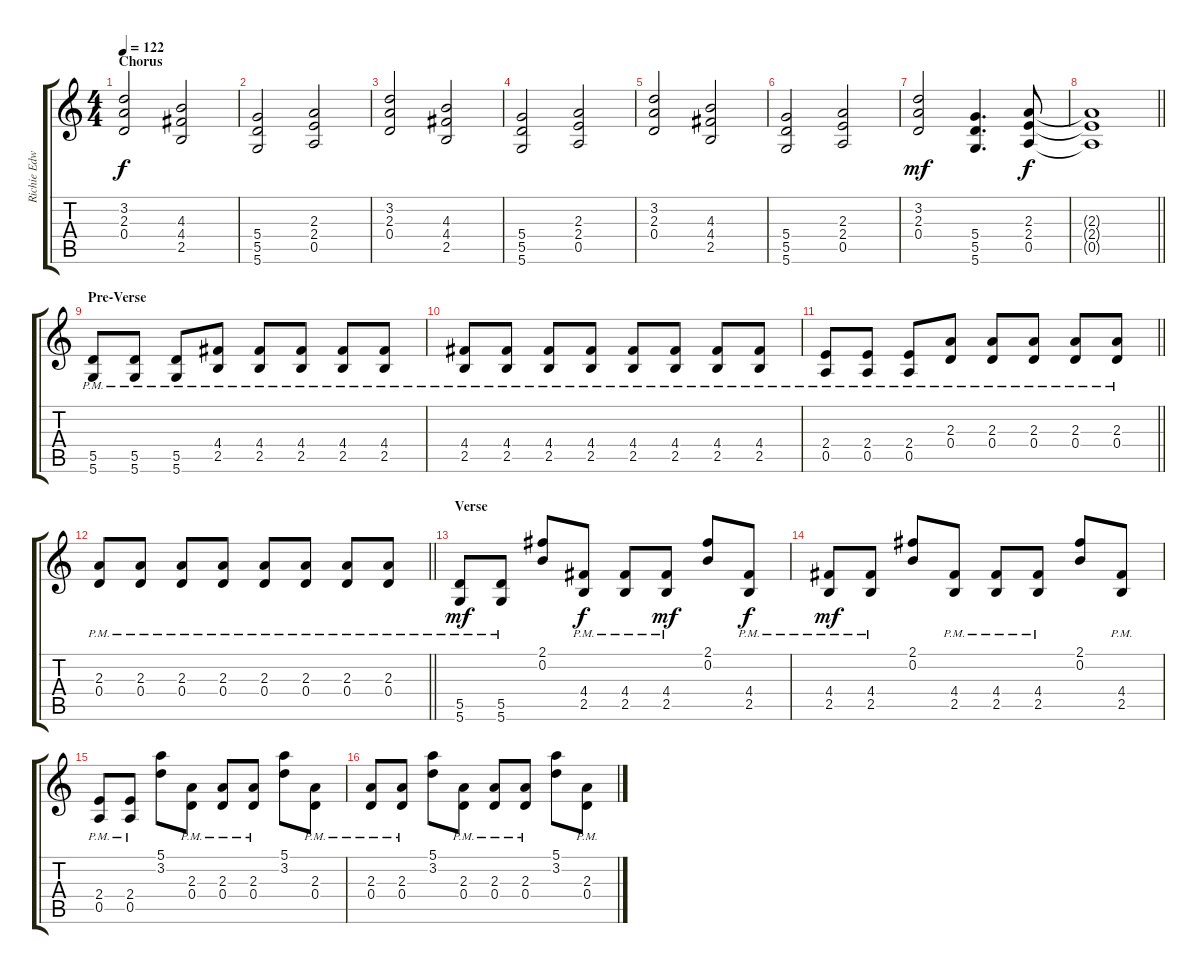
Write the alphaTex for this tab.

\track ("Richie Edwards: Rhythm Guitar" "Richie Edw") {instrument distortionguitar}
\staff {score tabs}
\tuning (E4 B3 G3 D3 A2 D2) {hide}
\ts (4 4)
\section ("" "Chorus")
\tempo 122
\clef g2
\ks c
(3.2 2.3 0.4).2{dy f} (4.3 4.4 2.5).2 |
(5.4 5.5 5.6).2 (2.3 2.4 0.5).2 |
(3.2 2.3 0.4).2 (4.3 4.4 2.5).2 |
(5.4 5.5 5.6).2 (2.3 2.4 0.5).2 |
(3.2 2.3 0.4).2 (4.3 4.4 2.5).2 |
(5.4 5.5 5.6).2 (2.3 2.4 0.5).2 |
(3.2 2.3 0.4).2{dy mf} (5.4 5.5 5.6).4{d} (2.3 2.4 0.5).8{dy f} |
\barLineRight lightlight
(2.3{t} 2.4{t} 0.5{t}).1 |
\section ("" "Pre-Verse")
(5.5{pm} 5.6{pm}).8 (5.5{pm} 5.6{pm}).8 (5.5{pm} 5.6{pm}).8 (4.4{pm} 2.5{pm}).8 (4.4{pm} 2.5{pm}).8 (4.4{pm} 2.5{pm}).8 (4.4{pm} 2.5{pm}).8 (4.4{pm} 2.5{pm}).8 |
(4.4{pm} 2.5{pm}).8 (4.4{pm} 2.5{pm}).8 (4.4{pm} 2.5{pm}).8 (4.4{pm} 2.5{pm}).8 (4.4{pm} 2.5{pm}).8 (4.4{pm} 2.5{pm}).8 (4.4{pm} 2.5{pm}).8 (4.4{pm} 2.5{pm}).8 |
\barLineRight lightlight
(2.4{pm} 0.5{pm}).8 (2.4{pm} 0.5{pm}).8 (2.4{pm} 0.5{pm}).8 (2.3{pm} 0.4{pm}).8 (2.3{pm} 0.4{pm}).8 (2.3{pm} 0.4{pm}).8 (2.3{pm} 0.4{pm}).8 (2.3{pm} 0.4{pm}).8 |
\barLineRight lightlight
(2.3{pm} 0.4{pm}).8 (2.3{pm} 0.4{pm}).8 (2.3{pm} 0.4{pm}).8 (2.3{pm} 0.4{pm}).8 (2.3{pm} 0.4{pm}).8 (2.3{pm} 0.4{pm}).8 (2.3{pm} 0.4{pm}).8 (2.3{pm} 0.4{pm}).8 |
\section ("" "Verse")
(5.5{pm} 5.6{pm}).8{dy mf} (5.5{pm} 5.6{pm}).8 (2.1 0.2).8 (4.4{pm} 2.5{pm}).8{dy f} (4.4{pm} 2.5{pm}).8 (4.4{pm} 2.5{pm}).8{dy mf} (2.1 0.2).8 (4.4{pm} 2.5{pm}).8{dy f} |
(4.4{pm} 2.5{pm}).8{dy mf} (4.4{pm} 2.5{pm}).8 (2.1 0.2).8 (4.4{pm} 2.5{pm}).8 (4.4{pm} 2.5{pm}).8 (4.4{pm} 2.5{pm}).8 (2.1 0.2).8 (4.4{pm} 2.5{pm}).8 |
(2.4{pm} 0.5{pm}).8 (2.4{pm} 0.5{pm}).8 (5.1 3.2).8 (2.3{pm} 0.4{pm}).8 (2.3{pm} 0.4{pm}).8 (2.3{pm} 0.4{pm}).8 (5.1 3.2).8 (2.3{pm} 0.4{pm}).8 |
(2.3{pm} 0.4{pm}).8 (2.3{pm} 0.4{pm}).8 (5.1 3.2).8 (2.3{pm} 0.4{pm}).8 (2.3{pm} 0.4{pm}).8 (2.3{pm} 0.4{pm}).8 (5.1 3.2).8 (2.3{pm} 0.4{pm}).8
